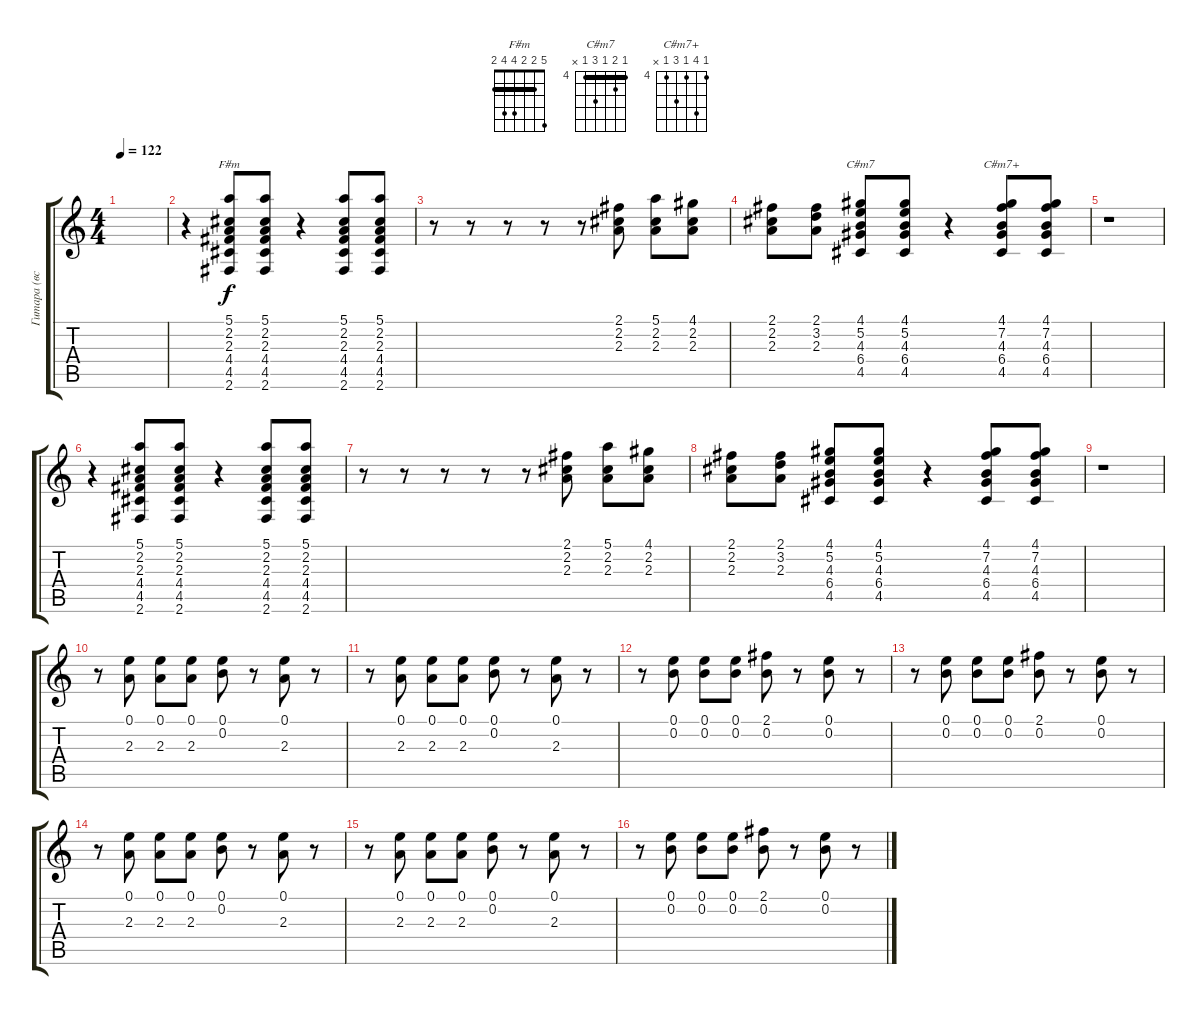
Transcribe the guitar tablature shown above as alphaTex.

\track ("Гитара (вступление и куплет) ак." "Гитара (вс") {instrument acousticguitarsteel}
\staff {score tabs}
\tuning (E4 B3 G3 D3 A2 E2) {hide}
\chord ("F#m" 5 2 2 4 4 2) {barre 2}
\chord ("C#m7" 4 5 4 6 4 x) {firstfret 4 barre 4}
\chord ("C#m7+" 4 7 4 6 4 x) {firstfret 4}
\ts (4 4)
\tempo 122
\clef g2
\ks c
|
r.4 (5.1 2.2 2.3 4.4 4.5 2.6).8{ch "F#m"} (5.1 2.2 2.3 4.4 4.5 2.6).8 r.4 (5.1 2.2 2.3 4.4 4.5 2.6).8 (5.1 2.2 2.3 4.4 4.5 2.6).8 |
r.8 r.8 r.8 r.8 r.8 (2.1 2.2 2.3).8 (5.1 2.2 2.3).8 (4.1 2.2 2.3).8 |
(2.1 2.2 2.3).8 (2.1 3.2 2.3).8 (4.1 5.2 4.3 6.4 4.5).8{ch "C#m7"} (4.1 5.2 4.3 6.4 4.5).8 r.4 (4.1 7.2 4.3 6.4 4.5).8{ch "C#m7+"} (4.1 7.2 4.3 6.4 4.5).8 |
r.1 |
r.4 (5.1 2.2 2.3 4.4 4.5 2.6).8 (5.1 2.2 2.3 4.4 4.5 2.6).8 r.4 (5.1 2.2 2.3 4.4 4.5 2.6).8 (5.1 2.2 2.3 4.4 4.5 2.6).8 |
r.8 r.8 r.8 r.8 r.8 (2.1 2.2 2.3).8 (5.1 2.2 2.3).8 (4.1 2.2 2.3).8 |
(2.1 2.2 2.3).8 (2.1 3.2 2.3).8 (4.1 5.2 4.3 6.4 4.5).8 (4.1 5.2 4.3 6.4 4.5).8 r.4 (4.1 7.2 4.3 6.4 4.5).8 (4.1 7.2 4.3 6.4 4.5).8 |
r.1 |
r.8 (0.1 2.3).8 (0.1 2.3).8 (0.1 2.3).8 (0.1 0.2).8 r.8 (0.1 2.3).8 r.8 |
r.8 (0.1 2.3).8 (0.1 2.3).8 (0.1 2.3).8 (0.1 0.2).8 r.8 (0.1 2.3).8 r.8 |
r.8 (0.1 0.2).8 (0.1 0.2).8 (0.1 0.2).8 (2.1 0.2).8 r.8 (0.1 0.2).8 r.8 |
r.8 (0.1 0.2).8 (0.1 0.2).8 (0.1 0.2).8 (2.1 0.2).8 r.8 (0.1 0.2).8 r.8 |
r.8 (0.1 2.3).8 (0.1 2.3).8 (0.1 2.3).8 (0.1 0.2).8 r.8 (0.1 2.3).8 r.8 |
r.8 (0.1 2.3).8 (0.1 2.3).8 (0.1 2.3).8 (0.1 0.2).8 r.8 (0.1 2.3).8 r.8 |
r.8 (0.1 0.2).8 (0.1 0.2).8 (0.1 0.2).8 (2.1 0.2).8 r.8 (0.1 0.2).8 r.8
